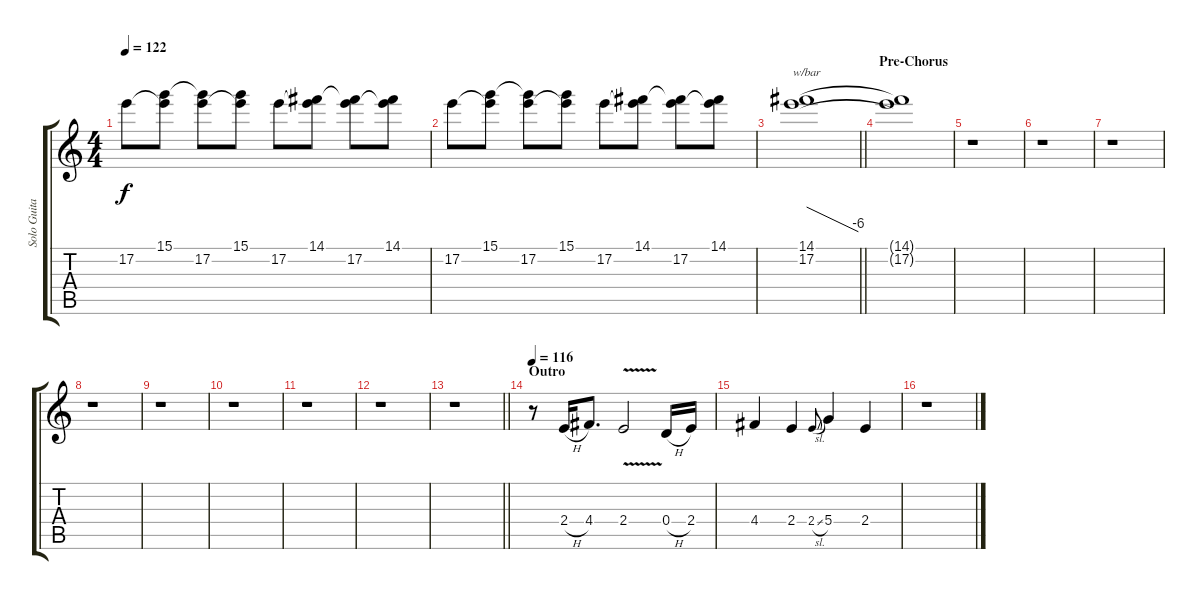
\track ("Solo Guitar" "Solo Guita") {instrument overdrivenguitar}
\staff {score tabs}
\tuning (E4 B3 G3 D3 A2 E2) {hide}
\ts (4 4)
\tempo 122
\clef g2
\ks c
17.2.8{dy f} (15.1 17.2{t}).8 (15.1{t} 17.2).8 (15.1 17.2{t}).8 17.2.8 (14.1 17.2{t}).8 (14.1{t} 17.2).8 (14.1 17.2{t}).8 |
17.2.8 (15.1 17.2{t}).8 (15.1{t} 17.2).8 (15.1 17.2{t}).8 17.2.8 (14.1 17.2{t}).8 (14.1{t} 17.2).8 (14.1 17.2{t}).8 |
\barLineRight lightlight
(14.1 17.2).1{tbe (dive default 0 0 60 -24)} |
\section ("" "Pre-Chorus")
(14.1{t} 17.2{t}).1 |
r.1 |
r.1 |
r.1 |
r.1 |
r.1 |
r.1 |
r.1 |
r.1 |
\barLineRight lightlight
r.1 |
\section ("" "Outro")
\tempo 116
r.8 2.4{h}.16 4.4.8{d} 2.4{v}.2 0.4{h}.16 2.4.16 |
4.4.4 2.4.4 2.4{sl}.8{gr onbeat} 5.4.4 2.4.4 |
r.1
